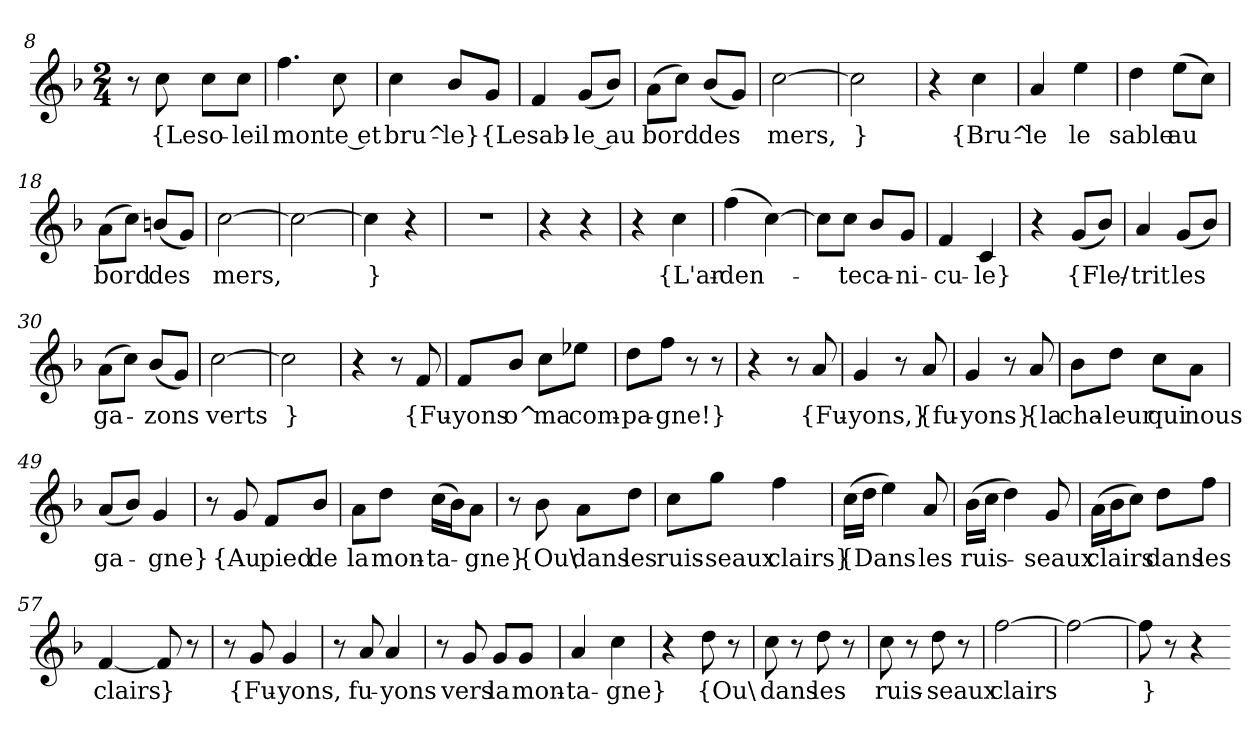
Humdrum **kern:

**kern	**text
*part1	*part1
*staff1	*staff1
*clefG2	*
*k[b-]	*
*M2/4	*
=8	=8
8r	.
8cc	{Le
8cc\L	so-
8cc\J	-leil
=9	=9
4.ff	mon
8cc	-te et
=10	=10
4cc	bru^-
8b-/L	-le}
8g/J	{Le
=11	=11
4f	sab-
(8g/L	-le au
8b-/J)	.
=12	=12
(8a\L	bord
8cc\J)	.
(8b-/L	des
8g/J)	.
=13	=13
[2cc	mers,
=14	=14
2cc]	}
=15	=15
4r	.
4cc	{Bru^-
=16	=16
4a	-le
4ee	le
=17	=17
4dd	sable
(8ee\L	au
8cc\J)	.
=18	=18
(8a\L	bord
8cc\J)	.
(8bn/L	des
8g/J)	.
=19	=19
[2cc	mers,
=20	=20
2cc_	.
=21	=21
4cc]	}
4r	.
=22	=22
2r	.
=23	=23
4r	.
4r	.
=24	=24
4r	.
4cc	{L'ar-
=25	=25
(4ff	-den-
[4cc)	.
=26	=26
8cc\L]	.
8cc\J	-te
8b-/L	ca-
8g/J	-ni-
=27	=27
4f	-cu-
4c	-le}
=28	=28
4r	.
(8g/L	{Fle/-
8b-/J)	.
=29	=29
4a	-trit
(8g/L	les
8b-/J)	.
=30	=30
(8a\L	ga-
8cc\J)	.
(8b-/L	-zons
8g/J)	.
=31	=31
[2cc	verts
=32	=32
2cc]	}
=41	=41
4r	.
8r	.
8f	{Fu-
=42	=42
8f/L	-yons
8b-/J	o^
8cc\L	ma
8ee-X\J	com-
=43	=43
8dd\L	-pa-
8ff\J	-gne!}
8r	.
8r	.
=45	=45
4r	.
8r	.
8a	{Fu-
=46	=46
4g	-yons,}
8r	.
8a	{fu-
=47	=47
4g	-yons}
8r	.
8a	{la
=48	=48
8b-\L	cha-
8dd\J	-leur
8cc\L	qui
8a\J	nous
=49	=49
(8a/L	ga-
8b-/J)	.
4g	-gne}
=50	=50
8r	.
8g	{Au
8f/L	pied
8b-/J	de
=51	=51
8a\L	la
8dd\J	mon-
(16cc\LL	-ta-
16b-\J)	.
8a\J	-gne}
=52	=52
8r	.
8b-	{Ou\
8a\L	dans
8dd\J	les
=53	=53
8cc\L	ruis-
8gg\J	-seaux
4ff	clairs}
=54	=54
(16cc\LL	{Dans
16dd\JJ	.
4ee)	.
8a	les
=55	=55
(16b-\LL	ruis-
16cc\JJ	.
4dd)	.
8g	-seaux
=56	=56
(16a\LL	clairs
16b-\J	.
8cc\J)	.
8dd\L	dans
8ff\J	les
=57	=57
[4f	clairs
8f]	}
8r	.
=87	=87
8r	.
8g	{Fu-
4g	-yons,
=88	=88
8r	.
8a	fu-
4a	-yons
=89	=89
8r	.
8g	vers
8g/L	la
8g/J	mon-
=90	=90
4a	-ta-
4cc	-gne}
=91	=91
4r	.
8dd	{Ou\
8r	.
=92	=92
8cc	dans
8r	.
8dd	les
8r	.
=93	=93
8cc	ruis-
8r	.
8dd	-seaux
8r	.
=94	=94
[2ff	clairs
=95	=95
2ff_	.
=96	=96
8ff]	}
8r	.
4r	.
=-	=-
*-	*-
